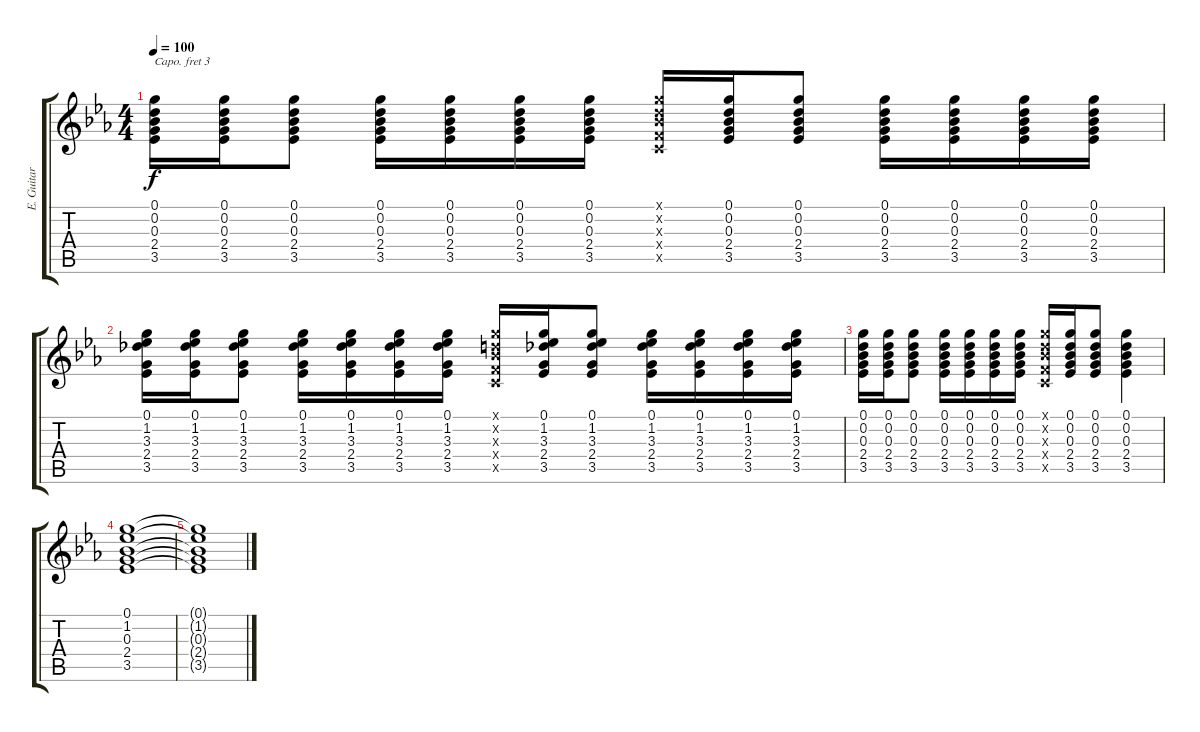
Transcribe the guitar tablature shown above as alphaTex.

\track ("E. Guitar I" "E. Guitar ") {instrument electricguitarjazz}
\staff {score tabs}
\capo 3
\tuning (E4 B3 G3 D3 A2 E2) {hide}
\ts (4 4)
\tempo 100
\clef g2
\ks eb
(0.1 0.2 0.3 2.4 3.5).16{dy f} (0.1 0.2 0.3 2.4 3.5).16 (0.1 0.2 0.3 2.4 3.5).8 (0.1 0.2 0.3 2.4 3.5).16 (0.1 0.2 0.3 2.4 3.5).16 (0.1 0.2 0.3 2.4 3.5).16 (0.1 0.2 0.3 2.4 3.5).16 (0.1{x} 0.2{x} 0.3{x} 0.4{x} 0.5{x}).16 (0.1 0.2 0.3 2.4 3.5).16 (0.1 0.2 0.3 2.4 3.5).8 (0.1 0.2 0.3 2.4 3.5).16 (0.1 0.2 0.3 2.4 3.5).16 (0.1 0.2 0.3 2.4 3.5).16 (0.1 0.2 0.3 2.4 3.5).16 |
(0.1 1.2 3.3 2.4 3.5).16 (0.1 1.2 3.3 2.4 3.5).16 (0.1 1.2 3.3 2.4 3.5).8 (0.1 1.2 3.3 2.4 3.5).16 (0.1 1.2 3.3 2.4 3.5).16 (0.1 1.2 3.3 2.4 3.5).16 (0.1 1.2 3.3 2.4 3.5).16 (0.1{x} 0.2{x} 0.3{x} 0.4{x} 0.5{x}).16 (0.1 1.2 3.3 2.4 3.5).16 (0.1 1.2 3.3 2.4 3.5).8 (0.1 1.2 3.3 2.4 3.5).16 (0.1 1.2 3.3 2.4 3.5).16 (0.1 1.2 3.3 2.4 3.5).16 (0.1 1.2 3.3 2.4 3.5).16 |
(0.1 0.2 0.3 2.4 3.5).16 (0.1 0.2 0.3 2.4 3.5).16 (0.1 0.2 0.3 2.4 3.5).8 (0.1 0.2 0.3 2.4 3.5).16 (0.1 0.2 0.3 2.4 3.5).16 (0.1 0.2 0.3 2.4 3.5).16 (0.1 0.2 0.3 2.4 3.5).16 (0.1{x} 0.2{x} 0.3{x} 0.4{x} 0.5{x}).16 (0.1 0.2 0.3 2.4 3.5).16 (0.1 0.2 0.3 2.4 3.5).8 (0.1 0.2 0.3 2.4 3.5).4 |
(0.1 1.2 0.3 2.4 3.5).1 |
(0.1{t} 1.2{t} 0.3{t} 2.4{t} 3.5{t}).1
